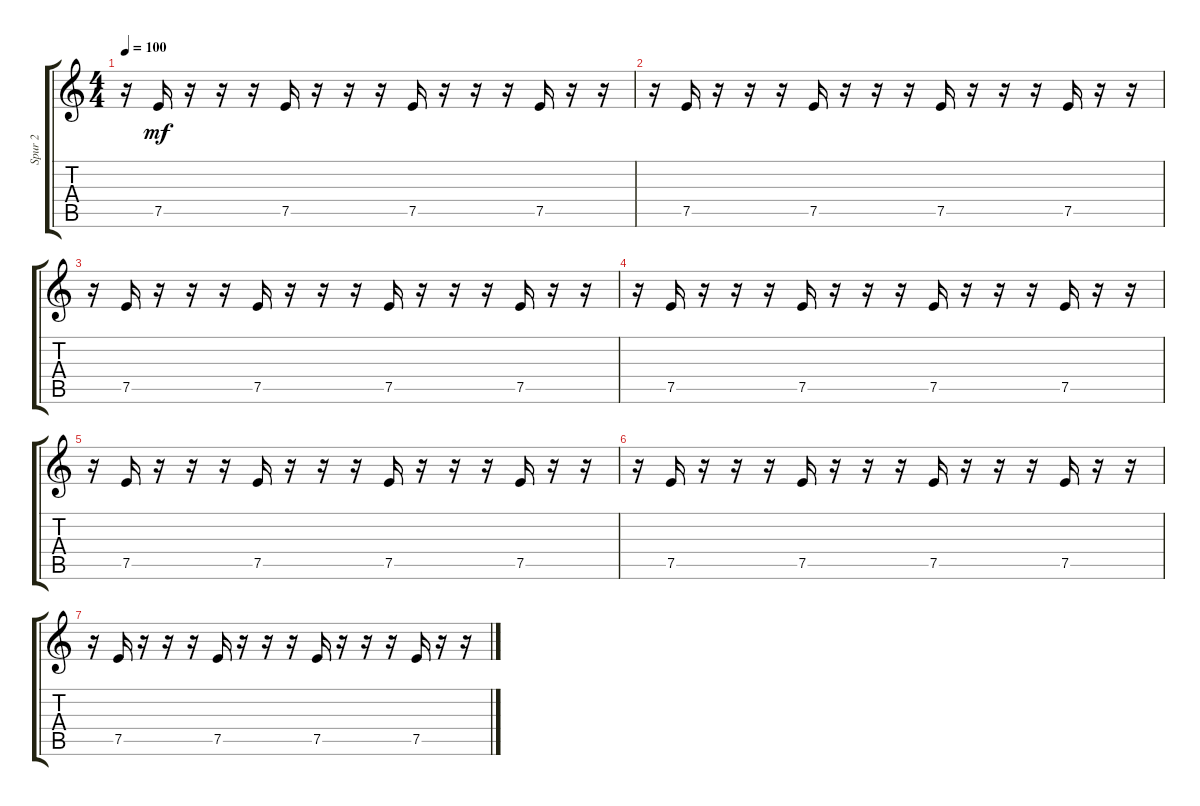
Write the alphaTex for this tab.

\track ("Spur 2" "Spur 2") {instrument overdrivenguitar}
\staff {score tabs}
\tuning (E4 B3 G3 D3 A2 E2) {hide}
\ts (4 4)
\tempo 100
\clef g2
\ks c
r.16{dy mf} 7.5.16 r.16 r.16 r.16 7.5.16 r.16 r.16 r.16 7.5.16 r.16 r.16 r.16 7.5.16 r.16 r.16 |
r.16 7.5.16 r.16 r.16 r.16 7.5.16 r.16 r.16 r.16 7.5.16 r.16 r.16 r.16 7.5.16 r.16 r.16 |
r.16 7.5.16 r.16 r.16 r.16 7.5.16 r.16 r.16 r.16 7.5.16 r.16 r.16 r.16 7.5.16 r.16 r.16 |
r.16 7.5.16 r.16 r.16 r.16 7.5.16 r.16 r.16 r.16 7.5.16 r.16 r.16 r.16 7.5.16 r.16 r.16 |
r.16 7.5.16 r.16 r.16 r.16 7.5.16 r.16 r.16 r.16 7.5.16 r.16 r.16 r.16 7.5.16 r.16 r.16 |
r.16 7.5.16 r.16 r.16 r.16 7.5.16 r.16 r.16 r.16 7.5.16 r.16 r.16 r.16 7.5.16 r.16 r.16 |
r.16 7.5.16 r.16 r.16 r.16 7.5.16 r.16 r.16 r.16 7.5.16 r.16 r.16 r.16 7.5.16 r.16 r.16
